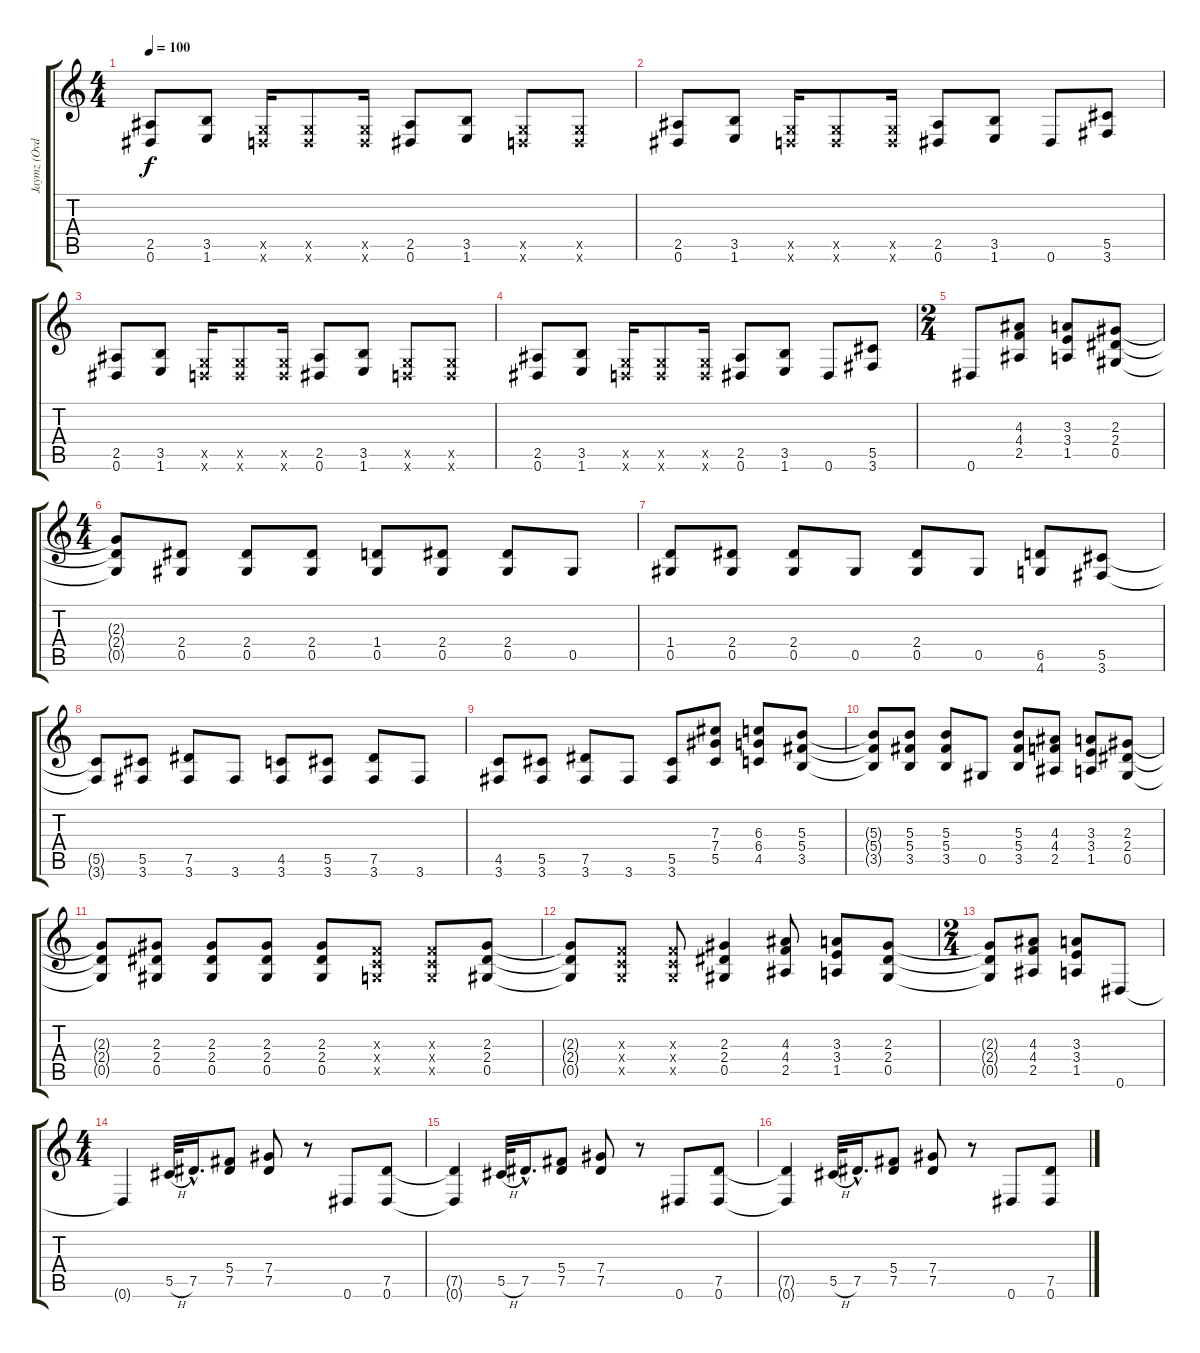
\track ("Jaymz (Ovd Gtr)" "Jaymz (Ovd") {instrument overdrivenguitar}
\staff {score tabs}
\tuning (Eb4 Bb3 Gb3 Db3 Ab2 Eb2) {hide}
\ts (4 4)
\tempo 100
\clef g2
\ks c
(2.5 0.6).8{dy f} (3.5 1.6).8 (-1.5{x} -1.6{x}).16 (-1.5{x} -1.6{x}).8 (-1.5{x} -1.6{x}).16 (2.5 0.6).8 (3.5 1.6).8 (-1.5{x} -1.6{x}).8 (-1.5{x} -1.6{x}).8 |
(2.5 0.6).8 (3.5 1.6).8 (-1.5{x} -1.6{x}).16 (-1.5{x} -1.6{x}).8 (-1.5{x} -1.6{x}).16 (2.5 0.6).8 (3.5 1.6).8 0.6.8 (5.5 3.6).8 |
(2.5 0.6).8 (3.5 1.6).8 (-1.5{x} -1.6{x}).16 (-1.5{x} -1.6{x}).8 (-1.5{x} -1.6{x}).16 (2.5 0.6).8 (3.5 1.6).8 (-1.5{x} -1.6{x}).8 (-1.5{x} -1.6{x}).8 |
(2.5 0.6).8 (3.5 1.6).8 (-1.5{x} -1.6{x}).16 (-1.5{x} -1.6{x}).8 (-1.5{x} -1.6{x}).16 (2.5 0.6).8 (3.5 1.6).8 0.6.8 (5.5 3.6).8 |
\ts (2 4)
0.6.8 (4.3 4.4 2.5).8 (3.3 3.4 1.5).8 (2.3 2.4 0.5).8 |
\ts (4 4)
(2.3{t} 2.4{t} 0.5{t}).8 (2.4 0.5).8 (2.4 0.5).8 (2.4 0.5).8 (1.4 0.5).8 (2.4 0.5).8 (2.4 0.5).8 0.5.8 |
(1.4 0.5).8 (2.4 0.5).8 (2.4 0.5).8 0.5.8 (2.4 0.5).8 0.5.8 (6.5 4.6).8 (5.5 3.6).8 |
(5.5{t} 3.6{t}).8 (5.5 3.6).8 (7.5 3.6).8 3.6.8 (4.5 3.6).8 (5.5 3.6).8 (7.5 3.6).8 3.6.8 |
(4.5 3.6).8 (5.5 3.6).8 (7.5 3.6).8 3.6.8 (5.5 3.6).8 (7.3 7.4 5.5).8 (6.3 6.4 4.5).8 (5.3 5.4 3.5).8 |
(5.3{t} 5.4{t} 3.5{t}).8 (5.3 5.4 3.5).8 (5.3 5.4 3.5).8 0.5.8 (5.3 5.4 3.5).8 (4.3 4.4 2.5).8 (3.3 3.4 1.5).8 (2.3 2.4 0.5).8 |
(2.3{t} 2.4{t} 0.5{t}).8 (2.3 2.4 0.5).8 (2.3 2.4 0.5).8 (2.3 2.4 0.5).8 (2.3 2.4 0.5).8 (-1.3{x} -1.4{x} -1.5{x}).8 (-1.3{x} -1.4{x} -1.5{x}).8 (2.3 2.4 0.5).8 |
(2.3{t} 2.4{t} 0.5{t}).8 (-1.3{x} -1.4{x} -1.5{x}).8 (-1.3{x} -1.4{x} -1.5{x}).8 (2.3 2.4 0.5).4 (4.3 4.4 2.5).8 (3.3 3.4 1.5).8 (2.3 2.4 0.5).8 |
\ts (2 4)
(2.3{t} 2.4{t} 0.5{t}).8 (4.3 4.4 2.5).8 (3.3 3.4 1.5).8 0.6.8 |
\ts (4 4)
0.6{t}.4 5.5{h}.32 7.5{hac}.16{d} (5.4 7.5).8 (7.4 7.5).8 r.8 0.6.8 (7.5 0.6).8 |
(7.5{t} 0.6{t}).4 5.5{h}.32 7.5{hac}.16{d} (5.4 7.5).8 (7.4 7.5).8 r.8 0.6.8 (7.5 0.6).8 |
(7.5{t} 0.6{t}).4 5.5{h}.32 7.5{hac}.16{d} (5.4 7.5).8 (7.4 7.5).8 r.8 0.6.8 (7.5 0.6).8
